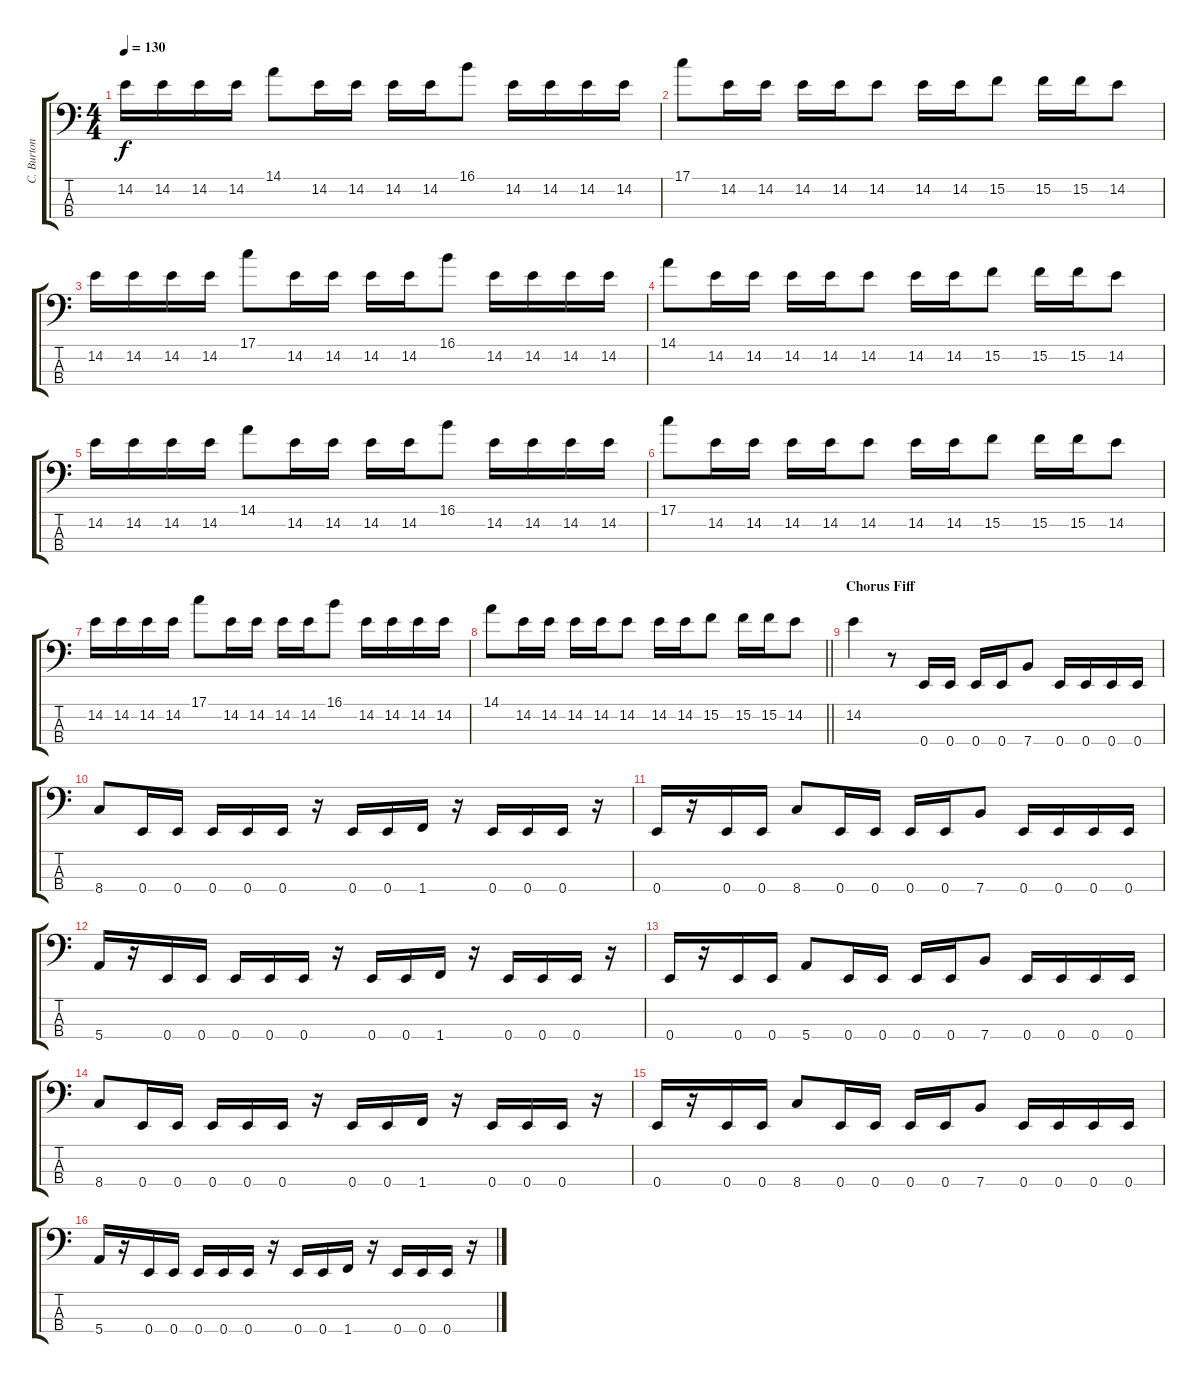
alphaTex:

\track ("C. Burton" "C. Burton") {instrument electricbassfinger}
\staff {score tabs}
\tuning (G2 D2 A1 E1) {hide}
\ts (4 4)
\tempo 130
\clef f4
\ks c
14.2.16{dy f} 14.2.16 14.2.16 14.2.16 14.1.8 14.2.16 14.2.16 14.2.16 14.2.16 16.1.8 14.2.16 14.2.16 14.2.16 14.2.16 |
17.1.8 14.2.16 14.2.16 14.2.16 14.2.16 14.2.8 14.2.16 14.2.16 15.2.8 15.2.16 15.2.16 14.2.8 |
14.2.16 14.2.16 14.2.16 14.2.16 17.1.8 14.2.16 14.2.16 14.2.16 14.2.16 16.1.8 14.2.16 14.2.16 14.2.16 14.2.16 |
14.1.8 14.2.16 14.2.16 14.2.16 14.2.16 14.2.8 14.2.16 14.2.16 15.2.8 15.2.16 15.2.16 14.2.8 |
14.2.16 14.2.16 14.2.16 14.2.16 14.1.8 14.2.16 14.2.16 14.2.16 14.2.16 16.1.8 14.2.16 14.2.16 14.2.16 14.2.16 |
17.1.8 14.2.16 14.2.16 14.2.16 14.2.16 14.2.8 14.2.16 14.2.16 15.2.8 15.2.16 15.2.16 14.2.8 |
14.2.16 14.2.16 14.2.16 14.2.16 17.1.8 14.2.16 14.2.16 14.2.16 14.2.16 16.1.8 14.2.16 14.2.16 14.2.16 14.2.16 |
\barLineRight lightlight
14.1.8 14.2.16 14.2.16 14.2.16 14.2.16 14.2.8 14.2.16 14.2.16 15.2.8 15.2.16 15.2.16 14.2.8 |
\section ("" "Chorus Fiff")
14.2.4 r.8 0.4.16 0.4.16 0.4.16 0.4.16 7.4.8 0.4.16 0.4.16 0.4.16 0.4.16 |
8.4.8 0.4.16 0.4.16 0.4.16 0.4.16 0.4.16 r.16 0.4.16 0.4.16 1.4.16 r.16 0.4.16 0.4.16 0.4.16 r.16 |
0.4.16 r.16 0.4.16 0.4.16 8.4.8 0.4.16 0.4.16 0.4.16 0.4.16 7.4.8 0.4.16 0.4.16 0.4.16 0.4.16 |
5.4.16 r.16 0.4.16 0.4.16 0.4.16 0.4.16 0.4.16 r.16 0.4.16 0.4.16 1.4.16 r.16 0.4.16 0.4.16 0.4.16 r.16 |
0.4.16 r.16 0.4.16 0.4.16 5.4.8 0.4.16 0.4.16 0.4.16 0.4.16 7.4.8 0.4.16 0.4.16 0.4.16 0.4.16 |
8.4.8 0.4.16 0.4.16 0.4.16 0.4.16 0.4.16 r.16 0.4.16 0.4.16 1.4.16 r.16 0.4.16 0.4.16 0.4.16 r.16 |
0.4.16 r.16 0.4.16 0.4.16 8.4.8 0.4.16 0.4.16 0.4.16 0.4.16 7.4.8 0.4.16 0.4.16 0.4.16 0.4.16 |
5.4.16 r.16 0.4.16 0.4.16 0.4.16 0.4.16 0.4.16 r.16 0.4.16 0.4.16 1.4.16 r.16 0.4.16 0.4.16 0.4.16 r.16
